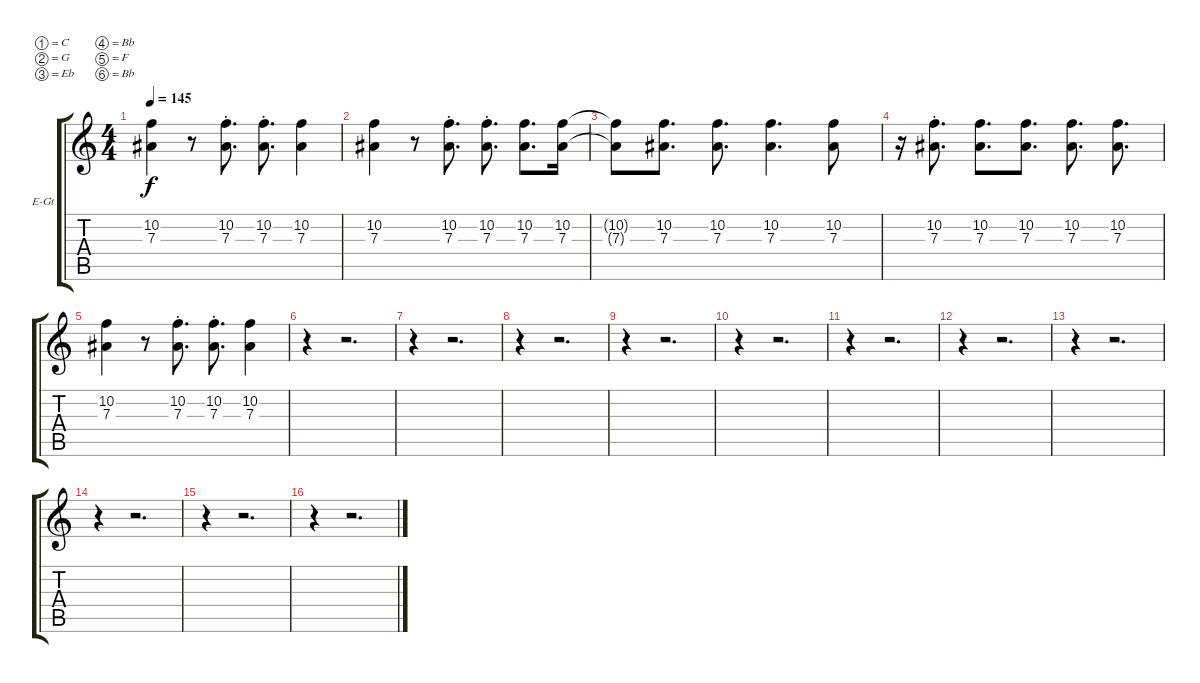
\bracketExtendMode groupsimilarinstruments
\firstSystemTrackNameOrientation horizontal
\otherSystemsTrackNameOrientation horizontal
\track ("gtr 2" "E-Gt") {instrument distortionguitar}
\staff {score tabs}
\tuning (C4 G3 Eb3 Bb2 F2 Bb1)
\ts (4 4)
\tempo 145
\clef g2
\ks c
(10.2 7.3).4{dy f} r.8 (10.2{st} 7.3{st}).8{d} (10.2{st} 7.3{st}).8{d} (10.2 7.3).4 |
(10.2 7.3).4 r.8 (10.2{st} 7.3{st}).8{d} (10.2{st} 7.3{st}).8{d} (10.2 7.3).8{d} (10.2 7.3).16 |
(10.2{t} 7.3{t}).8 (10.2 7.3).8{d} (10.2 7.3).8{d} (10.2 7.3).4{d} (10.2 7.3).8 |
r.16 (10.2{st} 7.3{st}).8{d} (10.2 7.3).8{d} (10.2 7.3).8{d} (10.2 7.3).8{d} (10.2 7.3).8{d} |
(10.2 7.3).4 r.8 (10.2{st} 7.3{st}).8{d} (10.2{st} 7.3{st}).8{d} (10.2 7.3).4 |
r.4 r.2{d} |
r.4 r.2{d} |
r.4 r.2{d} |
r.4 r.2{d} |
r.4 r.2{d} |
r.4 r.2{d} |
r.4 r.2{d} |
r.4 r.2{d} |
r.4 r.2{d} |
r.4 r.2{d} |
r.4 r.2{d}
